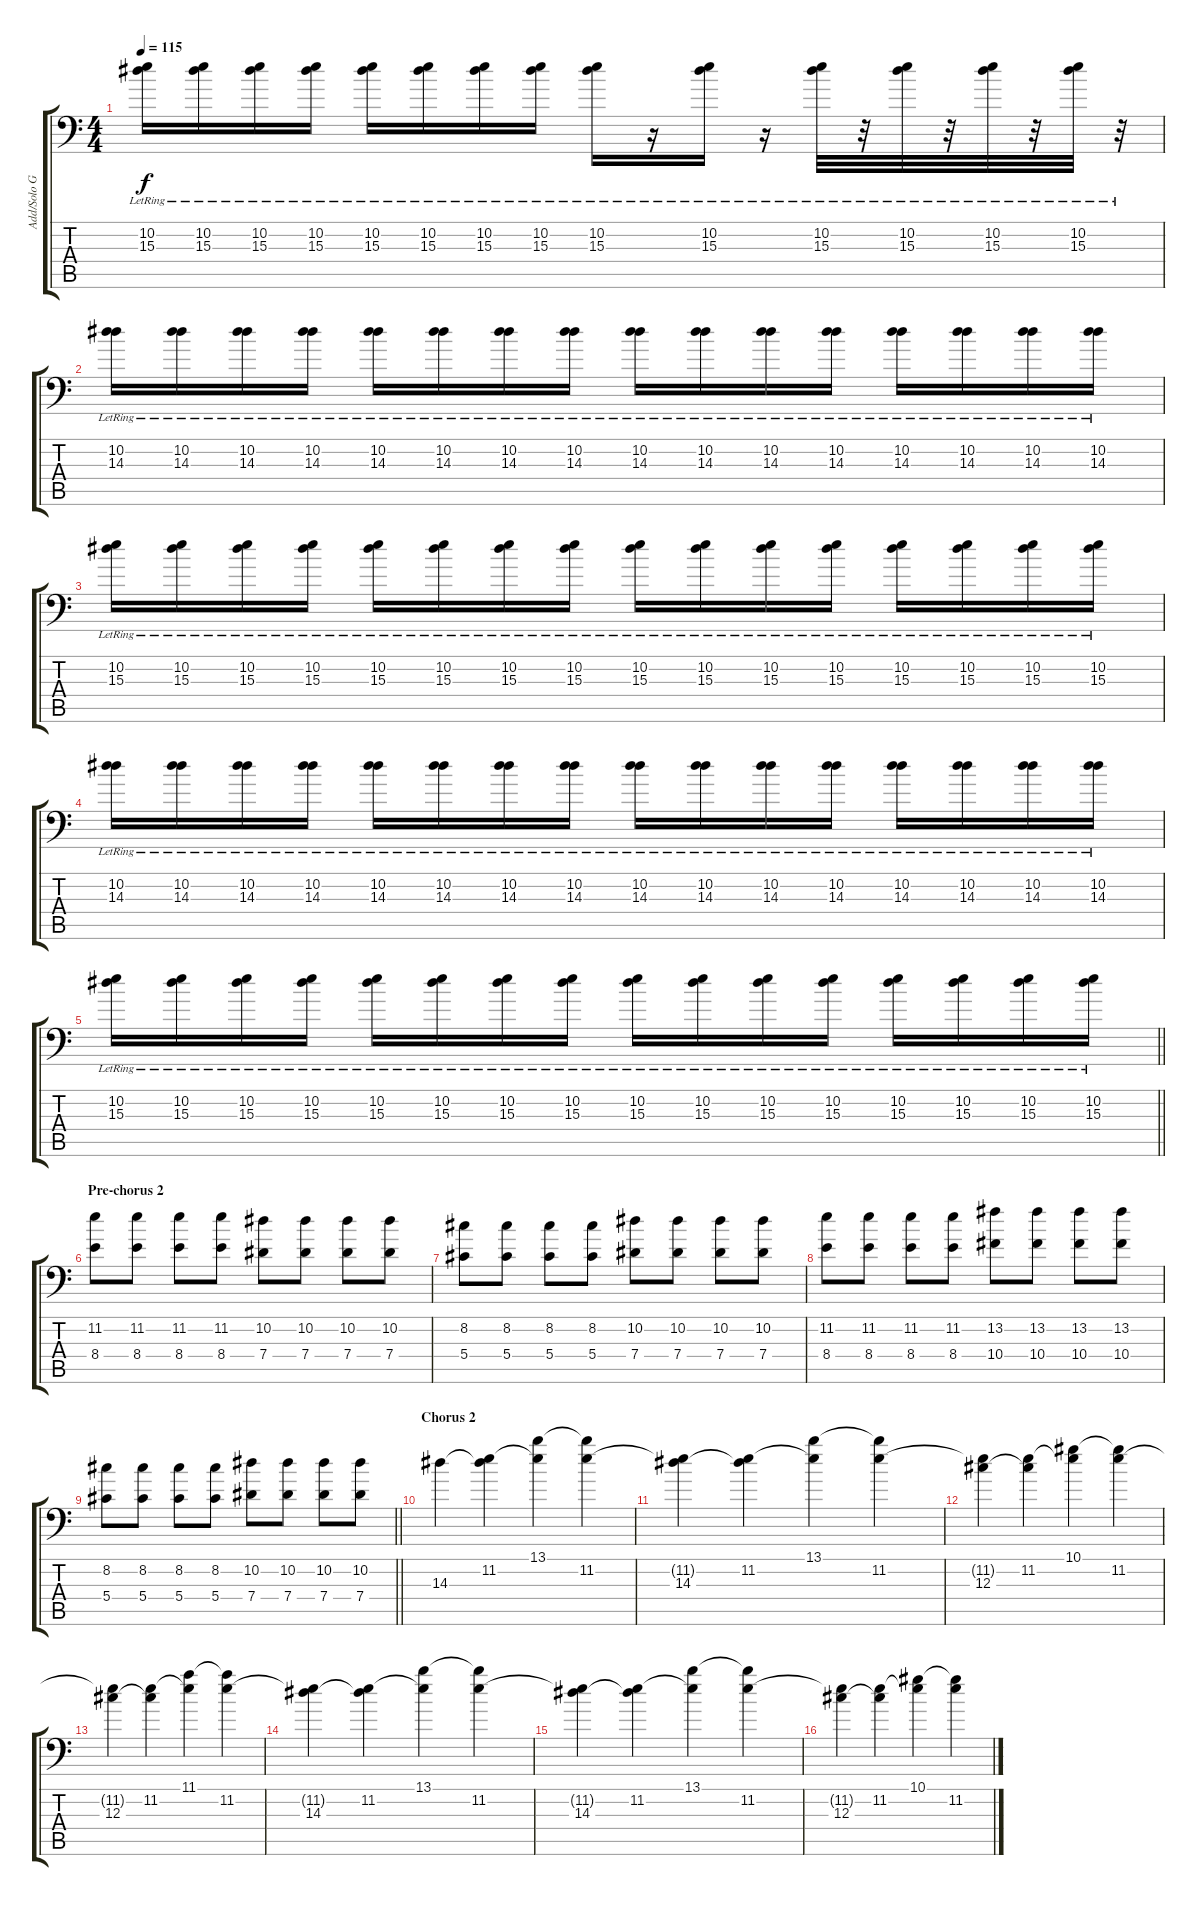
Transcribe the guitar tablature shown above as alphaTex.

\track ("Add/Solo Guitar" "Add/Solo G") {instrument distortionguitar}
\staff {score tabs}
\tuning (Bb3 F3 Db3 Ab2 Eb2 Ab1) {hide}
\ts (4 4)
\tempo 115
\clef f4
\ks c
(10.2{lr} 15.3{lr}).16{dy f} (10.2{lr} 15.3{lr}).16 (10.2{lr} 15.3{lr}).16 (10.2{lr} 15.3{lr}).16 (10.2{lr} 15.3{lr}).16 (10.2{lr} 15.3{lr}).16 (10.2{lr} 15.3{lr}).16 (10.2{lr} 15.3{lr}).16 (10.2{lr} 15.3{lr}).16 r.16 (10.2{lr} 15.3{lr}).16 r.16 (10.2{lr} 15.3{lr}).32 r.32 (10.2{lr} 15.3{lr}).32 r.32 (10.2{lr} 15.3{lr}).32 r.32 (10.2{lr} 15.3{lr}).32 r.32 |
(10.2{lr} 14.3{lr}).16 (10.2{lr} 14.3{lr}).16 (10.2{lr} 14.3{lr}).16 (10.2{lr} 14.3{lr}).16 (10.2{lr} 14.3{lr}).16 (10.2{lr} 14.3{lr}).16 (10.2{lr} 14.3{lr}).16 (10.2{lr} 14.3{lr}).16 (10.2{lr} 14.3{lr}).16 (10.2{lr} 14.3{lr}).16 (10.2{lr} 14.3{lr}).16 (10.2{lr} 14.3{lr}).16 (10.2{lr} 14.3{lr}).16 (10.2{lr} 14.3{lr}).16 (10.2{lr} 14.3{lr}).16 (10.2{lr} 14.3{lr}).16 |
(10.2{lr} 15.3{lr}).16 (10.2{lr} 15.3{lr}).16 (10.2{lr} 15.3{lr}).16 (10.2{lr} 15.3{lr}).16 (10.2{lr} 15.3{lr}).16 (10.2{lr} 15.3{lr}).16 (10.2{lr} 15.3{lr}).16 (10.2{lr} 15.3{lr}).16 (10.2{lr} 15.3{lr}).16 (10.2{lr} 15.3{lr}).16 (10.2{lr} 15.3{lr}).16 (10.2{lr} 15.3{lr}).16 (10.2{lr} 15.3{lr}).16 (10.2{lr} 15.3{lr}).16 (10.2{lr} 15.3{lr}).16 (10.2{lr} 15.3{lr}).16 |
(10.2{lr} 14.3{lr}).16 (10.2{lr} 14.3{lr}).16 (10.2{lr} 14.3{lr}).16 (10.2{lr} 14.3{lr}).16 (10.2{lr} 14.3{lr}).16 (10.2{lr} 14.3{lr}).16 (10.2{lr} 14.3{lr}).16 (10.2{lr} 14.3{lr}).16 (10.2{lr} 14.3{lr}).16 (10.2{lr} 14.3{lr}).16 (10.2{lr} 14.3{lr}).16 (10.2{lr} 14.3{lr}).16 (10.2{lr} 14.3{lr}).16 (10.2{lr} 14.3{lr}).16 (10.2{lr} 14.3{lr}).16 (10.2{lr} 14.3{lr}).16 |
\barLineRight lightlight
(10.2{lr} 15.3{lr}).16 (10.2{lr} 15.3{lr}).16 (10.2{lr} 15.3{lr}).16 (10.2{lr} 15.3{lr}).16 (10.2{lr} 15.3{lr}).16 (10.2{lr} 15.3{lr}).16 (10.2{lr} 15.3{lr}).16 (10.2{lr} 15.3{lr}).16 (10.2{lr} 15.3{lr}).16 (10.2{lr} 15.3{lr}).16 (10.2{lr} 15.3{lr}).16 (10.2{lr} 15.3{lr}).16 (10.2{lr} 15.3{lr}).16 (10.2{lr} 15.3{lr}).16 (10.2{lr} 15.3{lr}).16 (10.2{lr} 15.3{lr}).16 |
\section ("" "Pre-chorus 2")
(11.2 8.4).8 (11.2 8.4).8 (11.2 8.4).8 (11.2 8.4).8 (10.2 7.4).8 (10.2 7.4).8 (10.2 7.4).8 (10.2 7.4).8 |
(8.2 5.4).8 (8.2 5.4).8 (8.2 5.4).8 (8.2 5.4).8 (10.2 7.4).8 (10.2 7.4).8 (10.2 7.4).8 (10.2 7.4).8 |
(11.2 8.4).8 (11.2 8.4).8 (11.2 8.4).8 (11.2 8.4).8 (13.2 10.4).8 (13.2 10.4).8 (13.2 10.4).8 (13.2 10.4).8 |
\barLineRight lightlight
(8.2 5.4).8 (8.2 5.4).8 (8.2 5.4).8 (8.2 5.4).8 (10.2 7.4).8 (10.2 7.4).8 (10.2 7.4).8 (10.2 7.4).8 |
\section ("" "Chorus 2")
14.3.4 (11.2 14.3{t}).4 (13.1 11.2{t}).4 (13.1{t} 11.2).4 |
(11.2{t} 14.3).4 (11.2 14.3{t}).4 (13.1 11.2{t}).4 (13.1{t} 11.2).4 |
(11.2{t} 12.3).4 (11.2 12.3{t}).4 (10.1 11.2{t}).4 (10.1{t} 11.2).4 |
(11.2{t} 12.3).4 (11.2 12.3{t}).4 (11.1 11.2{t}).4 (11.1{t} 11.2).4 |
(11.2{t} 14.3).4 (11.2 14.3{t}).4 (13.1 11.2{t}).4 (13.1{t} 11.2).4 |
(11.2{t} 14.3).4 (11.2 14.3{t}).4 (13.1 11.2{t}).4 (13.1{t} 11.2).4 |
(11.2{t} 12.3).4 (11.2 12.3{t}).4 (10.1 11.2{t}).4 (10.1{t} 11.2).4
